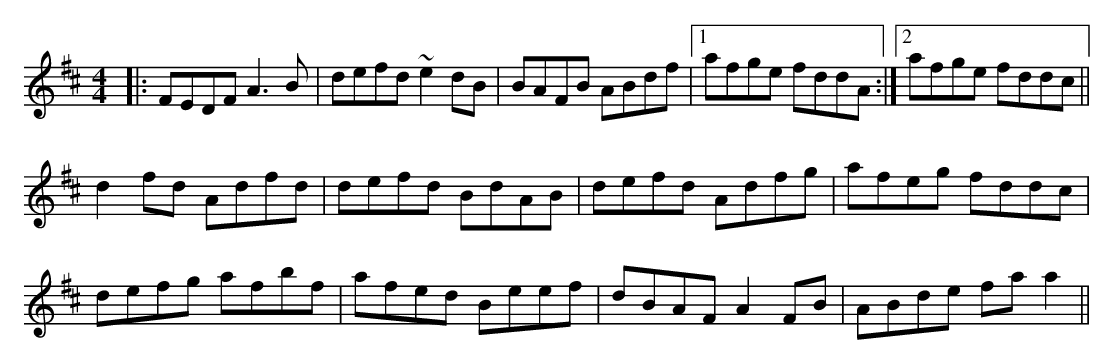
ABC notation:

X:1
M:4/4
K:D
|:FEDF A3B|defd ~e2dB|BAFB ABdf|1 afge fddA:|2 afge fddc||
d2fd Adfd|defd BdAB|defd Adfg|afeg fddc|
defg afbf|afed Beef|dBAF A2FB|ABde faa2||
